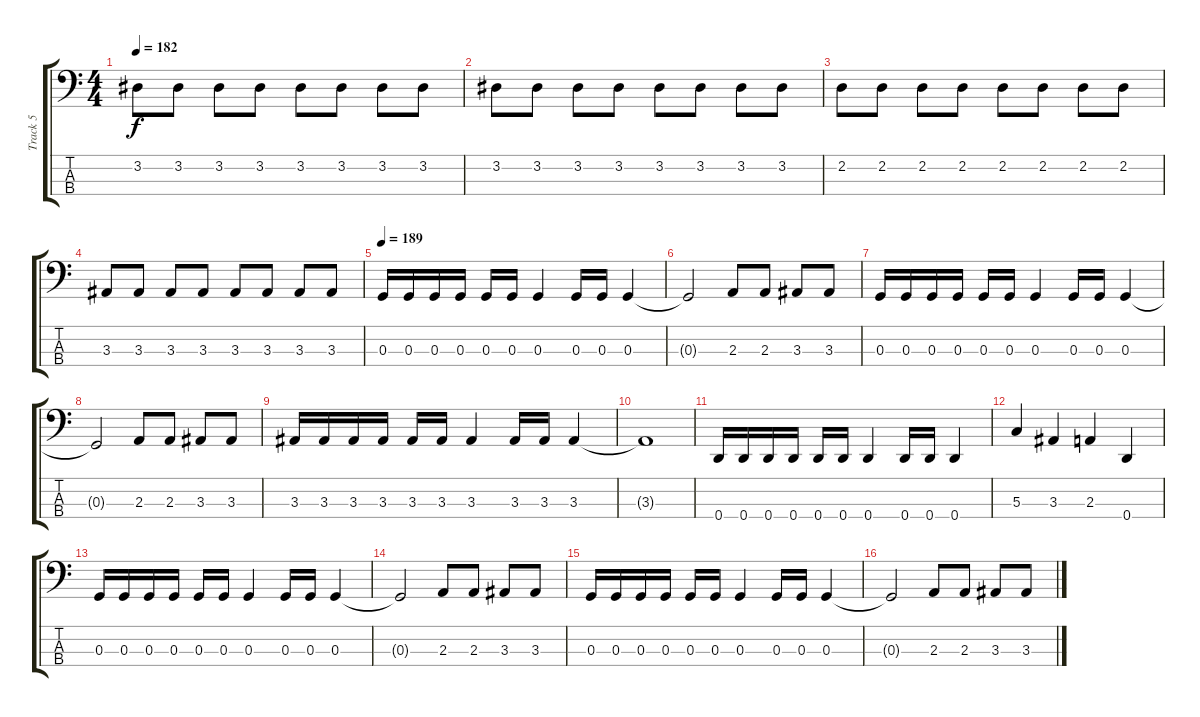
\track ("Track 5" "Track 5") {instrument electricbasspick}
\staff {score tabs}
\tuning (F2 C2 G1 D1) {hide}
\ts (4 4)
\tempo 182
\clef f4
\ks c
3.2.8{dy f} 3.2.8 3.2.8 3.2.8 3.2.8 3.2.8 3.2.8 3.2.8 |
3.2.8 3.2.8 3.2.8 3.2.8 3.2.8 3.2.8 3.2.8 3.2.8 |
2.2.8 2.2.8 2.2.8 2.2.8 2.2.8 2.2.8 2.2.8 2.2.8 |
3.3.8 3.3.8 3.3.8 3.3.8 3.3.8 3.3.8 3.3.8 3.3.8 |
\tempo 189
0.3.16 0.3.16 0.3.16 0.3.16 0.3.16 0.3.16 0.3.4 0.3.16 0.3.16 0.3.4 |
0.3{t}.2 2.3.8 2.3.8 3.3.8 3.3.8 |
0.3.16 0.3.16 0.3.16 0.3.16 0.3.16 0.3.16 0.3.4 0.3.16 0.3.16 0.3.4 |
0.3{t}.2 2.3.8 2.3.8 3.3.8 3.3.8 |
3.3.16 3.3.16 3.3.16 3.3.16 3.3.16 3.3.16 3.3.4 3.3.16 3.3.16 3.3.4 |
3.3{t}.1 |
0.4.16 0.4.16 0.4.16 0.4.16 0.4.16 0.4.16 0.4.4 0.4.16 0.4.16 0.4.4 |
5.3.4 3.3.4 2.3.4 0.4.4 |
0.3.16 0.3.16 0.3.16 0.3.16 0.3.16 0.3.16 0.3.4 0.3.16 0.3.16 0.3.4 |
0.3{t}.2 2.3.8 2.3.8 3.3.8 3.3.8 |
0.3.16 0.3.16 0.3.16 0.3.16 0.3.16 0.3.16 0.3.4 0.3.16 0.3.16 0.3.4 |
0.3{t}.2 2.3.8 2.3.8 3.3.8 3.3.8
